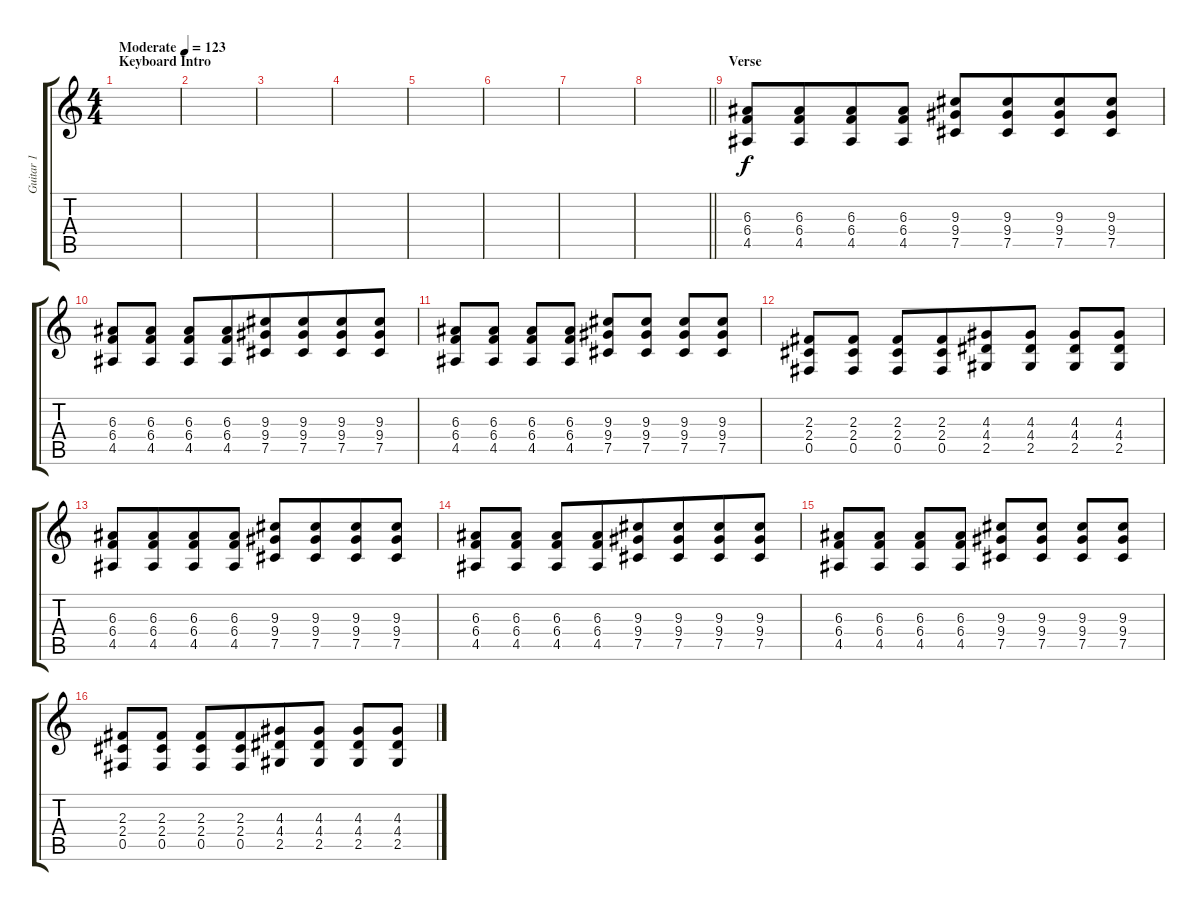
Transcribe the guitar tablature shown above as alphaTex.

\track ("Guitar 1" "Guitar 1") {instrument distortionguitar}
\staff {score tabs}
\tuning (Db4 Ab3 E3 B2 Gb2 B1) {hide}
\ts (4 4)
\section ("" "Keyboard Intro ")
\tempo (123 "Moderate")
\clef g2
\ks c
|
|
|
|
|
|
|
\barLineRight lightlight
|
\section ("" "Verse")
(6.3 6.4 4.5).8{beam merge} (6.3 6.4 4.5).8{beam merge} (6.3 6.4 4.5).8 (6.3 6.4 4.5).8 (9.3 9.4 7.5).8 (9.3 9.4 7.5).8{beam merge} (9.3 9.4 7.5).8{beam merge} (9.3 9.4 7.5).8 |
(6.3 6.4 4.5).8 (6.3 6.4 4.5).8 (6.3 6.4 4.5).8 (6.3 6.4 4.5).8{beam merge} (9.3 9.4 7.5).8 (9.3 9.4 7.5).8{beam merge} (9.3 9.4 7.5).8 (9.3 9.4 7.5).8 |
(6.3 6.4 4.5).8 (6.3 6.4 4.5).8 (6.3 6.4 4.5).8 (6.3 6.4 4.5).8 (9.3 9.4 7.5).8 (9.3 9.4 7.5).8 (9.3 9.4 7.5).8 (9.3 9.4 7.5).8 |
(2.3 2.4 0.5).8{beam merge} (2.3 2.4 0.5).8 (2.3 2.4 0.5).8 (2.3 2.4 0.5).8{beam merge} (4.3 4.4 2.5).8{beam merge} (4.3 4.4 2.5).8 (4.3 4.4 2.5).8 (4.3 4.4 2.5).8 |
(6.3 6.4 4.5).8{beam merge} (6.3 6.4 4.5).8{beam merge} (6.3 6.4 4.5).8 (6.3 6.4 4.5).8 (9.3 9.4 7.5).8 (9.3 9.4 7.5).8{beam merge} (9.3 9.4 7.5).8{beam merge} (9.3 9.4 7.5).8 |
(6.3 6.4 4.5).8 (6.3 6.4 4.5).8 (6.3 6.4 4.5).8 (6.3 6.4 4.5).8{beam merge} (9.3 9.4 7.5).8 (9.3 9.4 7.5).8{beam merge} (9.3 9.4 7.5).8 (9.3 9.4 7.5).8 |
(6.3 6.4 4.5).8 (6.3 6.4 4.5).8 (6.3 6.4 4.5).8 (6.3 6.4 4.5).8 (9.3 9.4 7.5).8 (9.3 9.4 7.5).8 (9.3 9.4 7.5).8 (9.3 9.4 7.5).8 |
(2.3 2.4 0.5).8{beam merge} (2.3 2.4 0.5).8 (2.3 2.4 0.5).8 (2.3 2.4 0.5).8{beam merge} (4.3 4.4 2.5).8{beam merge} (4.3 4.4 2.5).8 (4.3 4.4 2.5).8 (4.3 4.4 2.5).8
